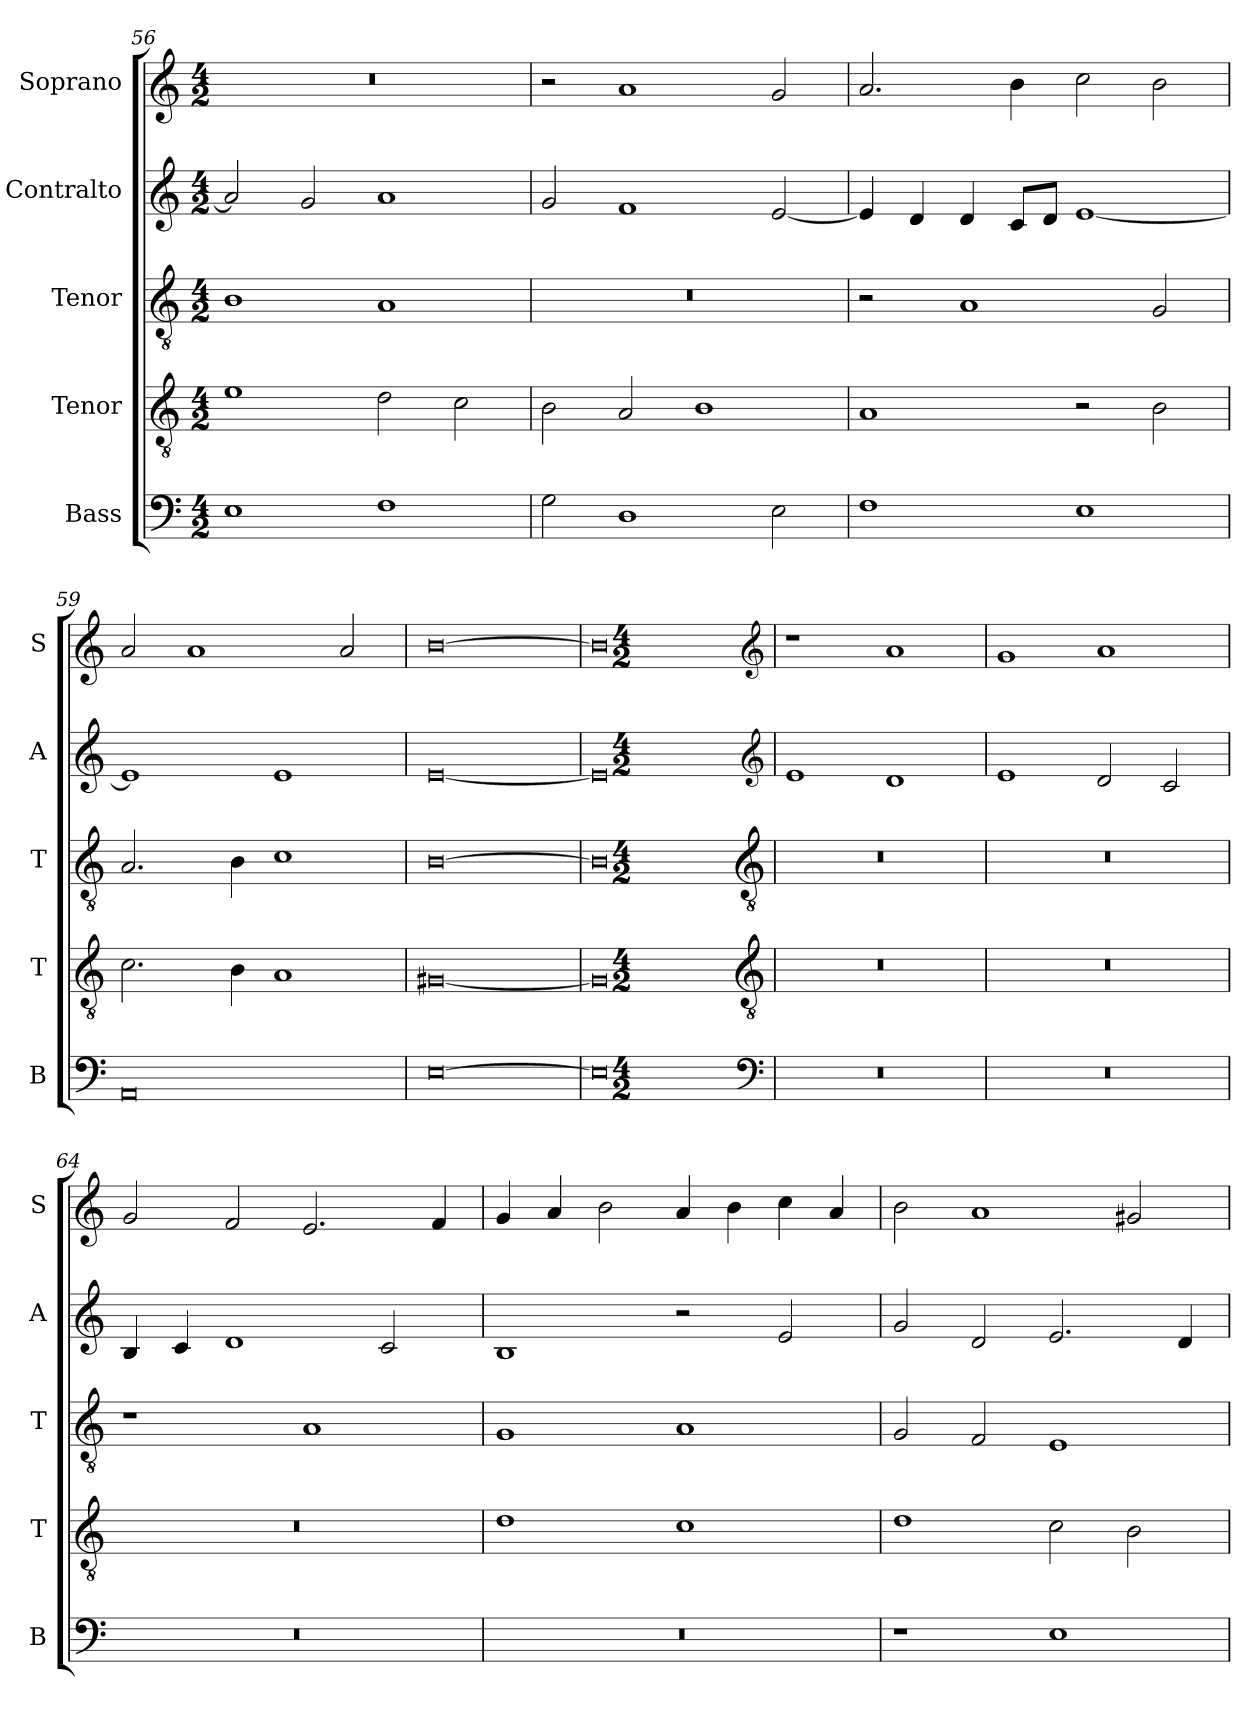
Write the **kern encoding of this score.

**kern	**kern	**kern	**kern	**kern
*part5	*part4	*part3	*part2	*part1
*staff5	*staff4	*staff3	*staff2	*staff1
*I"Bass	*I"Tenor	*I"Tenor	*I"Contralto	*I"Soprano
*I'B	*I'T	*I'T	*I'A	*I'S
*clefF4	*clefGv2	*clefGv2	*clefG2	*clefG2
*k[]	*k[]	*k[]	*k[]	*k[]
*E:phr	*E:phr	*E:phr	*E:phr	*E:phr
*M4/2	*M4/2	*M4/2	*M4/2	*M4/2
=56	=56	=56	=56	=56
1E	1e	1B	2a]	0r
.	.	.	2g	.
1F	2d	1A	1a	.
.	2c	.	.	.
=57	=57	=57	=57	=57
2G	2B	0r	2g	2r
1D	2A	.	1f	1a
.	1B	.	.	.
2E	.	.	[2e	2g
=58	=58	=58	=58	=58
1F	1A	2r	4e]	2.a
.	.	.	4d	.
.	.	1A	4d	.
.	.	.	8c/L	4b
.	.	.	8d/J	.
1E	2r	.	[1e	2cc
.	2B	2G	.	2b
=59	=59	=59	=59	=59
0AA	2.c	2.A	1e]	2a
.	.	.	.	1a
.	4B	4B	.	.
.	1A	1c	1e	.
.	.	.	.	2a
=60	=60	=60	=60	=60
[0E	[0G#X	[0B	[0e	[0b
=61	=61	=61	=61	=61
0E]	0G#]	0B]	0e]	0b]
*clefF4	*clefGv2	*clefGv2	*clefG2	*clefG2
*k[]	*k[]	*k[]	*k[]	*k[]
*E:phr	*E:phr	*E:phr	*E:phr	*E:phr
*M4/2	*M4/2	*M4/2	*M4/2	*M4/2
=62	=62	=62	=62	=62
0r	0r	0r	1e	1r
.	.	.	1d	1a
=63	=63	=63	=63	=63
0r	0r	0r	1e	1g
.	.	.	2d	1a
.	.	.	2c	.
=64	=64	=64	=64	=64
0r	0r	1r	4B	2g
.	.	.	4c	.
.	.	.	1d	2f
.	.	1A	.	2.e
.	.	.	2c	.
.	.	.	.	4f
=65	=65	=65	=65	=65
0r	1d	1G	1B	4g
.	.	.	.	4a
.	.	.	.	2b
.	1c	1A	2r	4a
.	.	.	.	4b
.	.	.	2e	4cc
.	.	.	.	4a
=66	=66	=66	=66	=66
1r	1d	2G	2g	2b
.	.	2F	2d	1a
1E	2c	1E	2.e	.
.	2B	.	.	2g#X
.	.	.	4d	.
=	=	=	=	=
*-	*-	*-	*-	*-
